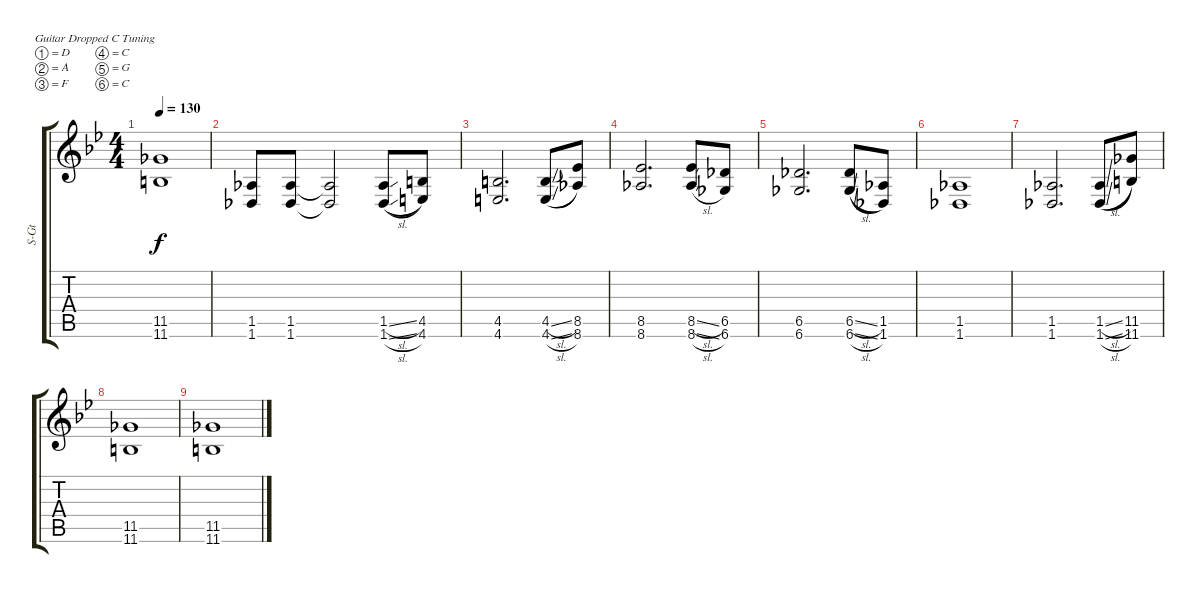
\bracketExtendMode groupsimilarinstruments
\otherSystemsTrackNameOrientation horizontal
\track ("Gitarre" "S-Gt") {instrument acousticguitarsteel}
\staff {score tabs}
\tuning (D4 A3 F3 C3 G2 C2)
\ts (4 4)
\tempo 130
\clef g2
\ks bb
(11.5{acc b} 11.6{acc #}).1{dy f beam Up} |
(1.6{acc b} 1.5{acc b}).8{beam Up} (1.6{acc b} 1.5{acc b}).8{beam Up} (1.5{t acc b} 1.6{t acc b}).2{beam Up} (1.5{sl acc b} 1.6{sl acc b}).8{legatoorigin beam Up} (4.6{acc #} 4.5{acc #}).8{beam Up} |
(4.5{acc #} 4.6{acc #}).2{d beam Up} (4.6{sl acc #} 4.5{sl acc #}).8{legatoorigin beam Up} (8.6{acc b} 8.5{acc forcenatural}).8{beam Up} |
(8.5{acc forcenatural} 8.6{acc b}).2{d beam Up} (8.5{sl acc forcenatural} 8.6{sl acc b}).8{beam Up} (6.6{acc b} 6.5{acc b}).8{beam Up} |
(6.6{acc b} 6.5{acc b}).2{d beam Up} (6.5{sl acc b} 6.6{sl acc b}).8{legatoorigin beam Up} (1.6{acc b} 1.5{acc b}).8{beam Up} |
(1.6{acc b} 1.5{acc b}).1{beam Up} |
(1.6{acc b} 1.5{acc b}).2{d beam Up} (1.5{sl acc b} 1.6{sl acc b}).8{legatoorigin beam Up} (11.5{acc b} 11.6{acc #}).8{beam Up} |
(11.5{acc b} 11.6{acc #}).1{beam Up} |
(11.5{acc b} 11.6{acc #}).1{beam Up}
